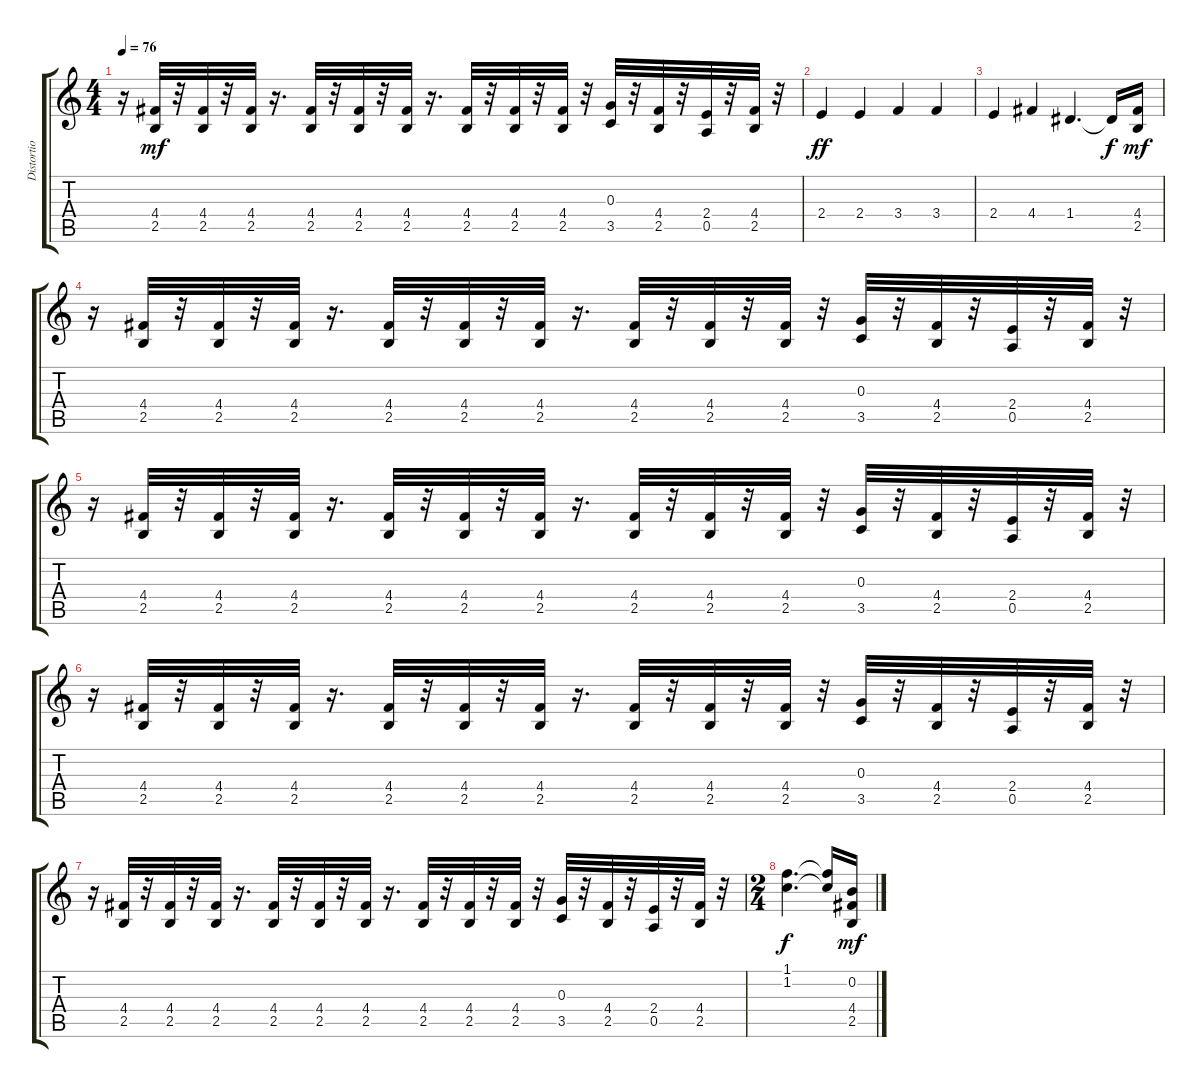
\track ("Distortio" "Distortio") {instrument distortionguitar}
\staff {score tabs}
\tuning (E4 B3 G3 D3 A2 E2) {hide}
\ts (4 4)
\tempo 76
\clef g2
\ks c
r.16{dy mf} (4.4 2.5).32 r.32 (4.4 2.5).32 r.32 (4.4 2.5).32 r.16{d} (4.4 2.5).32 r.32 (4.4 2.5).32 r.32 (4.4 2.5).32 r.16{d} (4.4 2.5).32 r.32 (4.4 2.5).32 r.32 (4.4 2.5).32 r.32 (0.3 3.5).32 r.32 (4.4 2.5).32 r.32 (2.4 0.5).32 r.32 (4.4 2.5).32 r.32 |
2.4.4{dy ff} 2.4.4 3.4.4 3.4.4 |
2.4.4 4.4.4 1.4.4{d} 1.4{t}.16{dy f} (4.4 2.5).16{dy mf} |
r.16 (4.4 2.5).32 r.32 (4.4 2.5).32 r.32 (4.4 2.5).32 r.16{d} (4.4 2.5).32 r.32 (4.4 2.5).32 r.32 (4.4 2.5).32 r.16{d} (4.4 2.5).32 r.32 (4.4 2.5).32 r.32 (4.4 2.5).32 r.32 (0.3 3.5).32 r.32 (4.4 2.5).32 r.32 (2.4 0.5).32 r.32 (4.4 2.5).32 r.32 |
r.16 (4.4 2.5).32 r.32 (4.4 2.5).32 r.32 (4.4 2.5).32 r.16{d} (4.4 2.5).32 r.32 (4.4 2.5).32 r.32 (4.4 2.5).32 r.16{d} (4.4 2.5).32 r.32 (4.4 2.5).32 r.32 (4.4 2.5).32 r.32 (0.3 3.5).32 r.32 (4.4 2.5).32 r.32 (2.4 0.5).32 r.32 (4.4 2.5).32 r.32 |
r.16 (4.4 2.5).32 r.32 (4.4 2.5).32 r.32 (4.4 2.5).32 r.16{d} (4.4 2.5).32 r.32 (4.4 2.5).32 r.32 (4.4 2.5).32 r.16{d} (4.4 2.5).32 r.32 (4.4 2.5).32 r.32 (4.4 2.5).32 r.32 (0.3 3.5).32 r.32 (4.4 2.5).32 r.32 (2.4 0.5).32 r.32 (4.4 2.5).32 r.32 |
r.16 (4.4 2.5).32 r.32 (4.4 2.5).32 r.32 (4.4 2.5).32 r.16{d} (4.4 2.5).32 r.32 (4.4 2.5).32 r.32 (4.4 2.5).32 r.16{d} (4.4 2.5).32 r.32 (4.4 2.5).32 r.32 (4.4 2.5).32 r.32 (0.3 3.5).32 r.32 (4.4 2.5).32 r.32 (2.4 0.5).32 r.32 (4.4 2.5).32 r.32 |
\ts (2 4)
(1.1 1.2).4{d dy f} (1.1{t} 1.2{t}).16 (0.2 4.4 2.5).16{dy mf}
